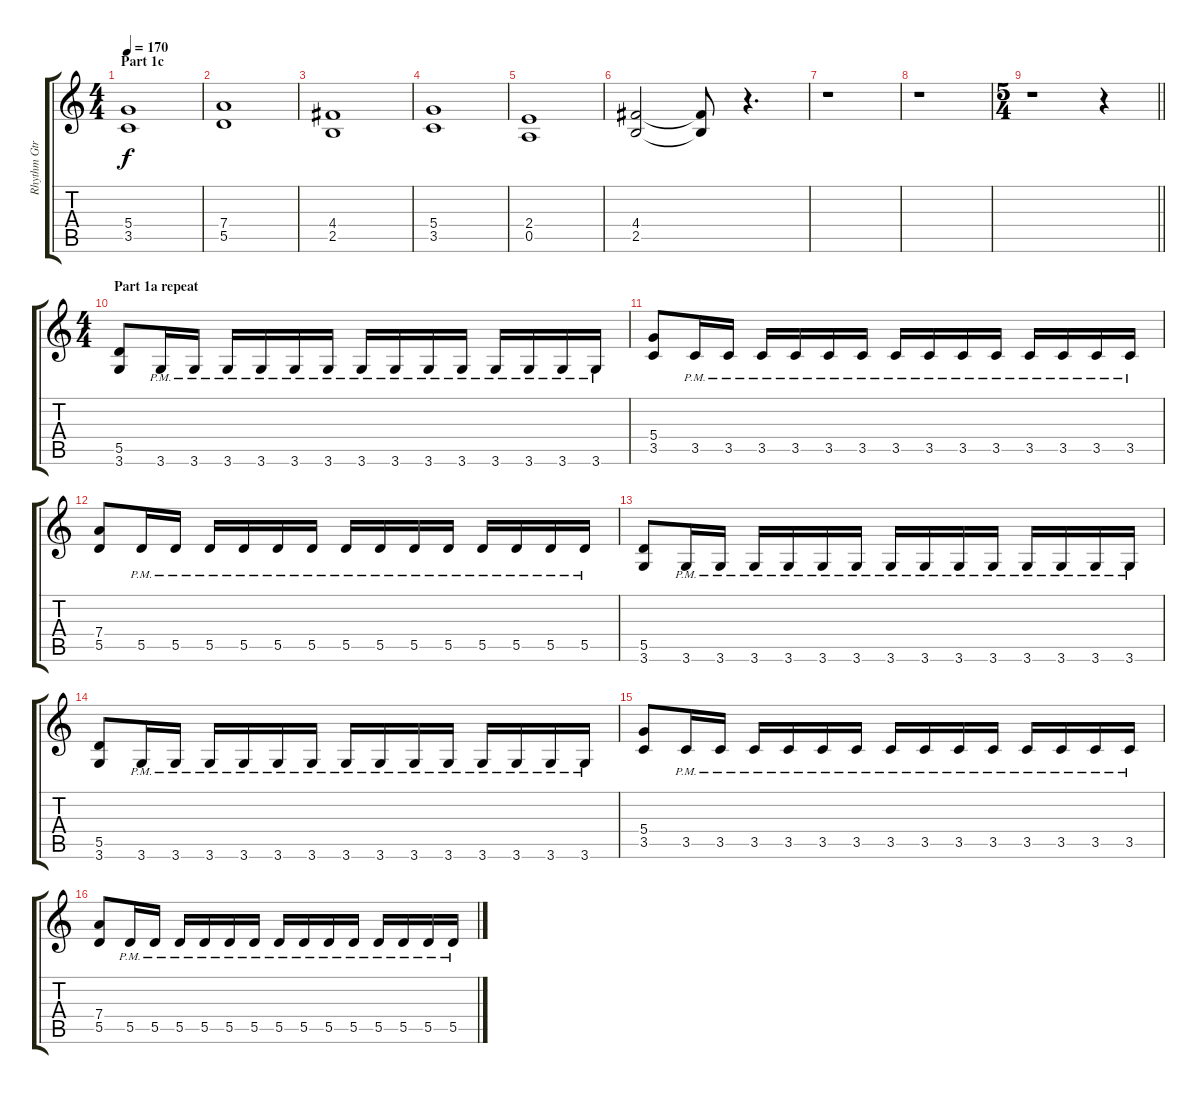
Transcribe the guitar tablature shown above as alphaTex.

\track ("Rhythm Gtr" "Rhythm Gtr") {instrument distortionguitar}
\staff {score tabs}
\tuning (E4 B3 G3 D3 A2 E2) {hide}
\ts (4 4)
\section ("" "Part 1c")
\tempo 170
\clef g2
\ks c
(5.4 3.5).1{dy f} |
(7.4 5.5).1 |
(4.4 2.5).1 |
(5.4 3.5).1 |
(2.4 0.5).1 |
(4.4 2.5).2 (4.4{t} 2.5{t}).8 r.4{d} |
r.1 |
r.1 |
\ts (5 4)
\barLineRight lightlight
r.1 r.4 |
\ts (4 4)
\section ("" "Part 1a repeat")
(5.5 3.6).8 3.6{pm}.16 3.6{pm}.16 3.6{pm}.16 3.6{pm}.16 3.6{pm}.16 3.6{pm}.16 3.6{pm}.16 3.6{pm}.16 3.6{pm}.16 3.6{pm}.16 3.6{pm}.16 3.6{pm}.16 3.6{pm}.16 3.6{pm}.16 |
(5.4 3.5).8 3.5{pm}.16 3.5{pm}.16 3.5{pm}.16 3.5{pm}.16 3.5{pm}.16 3.5{pm}.16 3.5{pm}.16 3.5{pm}.16 3.5{pm}.16 3.5{pm}.16 3.5{pm}.16 3.5{pm}.16 3.5{pm}.16 3.5{pm}.16 |
(7.4 5.5).8 5.5{pm}.16 5.5{pm}.16 5.5{pm}.16 5.5{pm}.16 5.5{pm}.16 5.5{pm}.16 5.5{pm}.16 5.5{pm}.16 5.5{pm}.16 5.5{pm}.16 5.5{pm}.16 5.5{pm}.16 5.5{pm}.16 5.5{pm}.16 |
(5.5 3.6).8 3.6{pm}.16 3.6{pm}.16 3.6{pm}.16 3.6{pm}.16 3.6{pm}.16 3.6{pm}.16 3.6{pm}.16 3.6{pm}.16 3.6{pm}.16 3.6{pm}.16 3.6{pm}.16 3.6{pm}.16 3.6{pm}.16 3.6{pm}.16 |
(5.5 3.6).8 3.6{pm}.16 3.6{pm}.16 3.6{pm}.16 3.6{pm}.16 3.6{pm}.16 3.6{pm}.16 3.6{pm}.16 3.6{pm}.16 3.6{pm}.16 3.6{pm}.16 3.6{pm}.16 3.6{pm}.16 3.6{pm}.16 3.6{pm}.16 |
(5.4 3.5).8 3.5{pm}.16 3.5{pm}.16 3.5{pm}.16 3.5{pm}.16 3.5{pm}.16 3.5{pm}.16 3.5{pm}.16 3.5{pm}.16 3.5{pm}.16 3.5{pm}.16 3.5{pm}.16 3.5{pm}.16 3.5{pm}.16 3.5{pm}.16 |
(7.4 5.5).8 5.5{pm}.16 5.5{pm}.16 5.5{pm}.16 5.5{pm}.16 5.5{pm}.16 5.5{pm}.16 5.5{pm}.16 5.5{pm}.16 5.5{pm}.16 5.5{pm}.16 5.5{pm}.16 5.5{pm}.16 5.5{pm}.16 5.5{pm}.16
